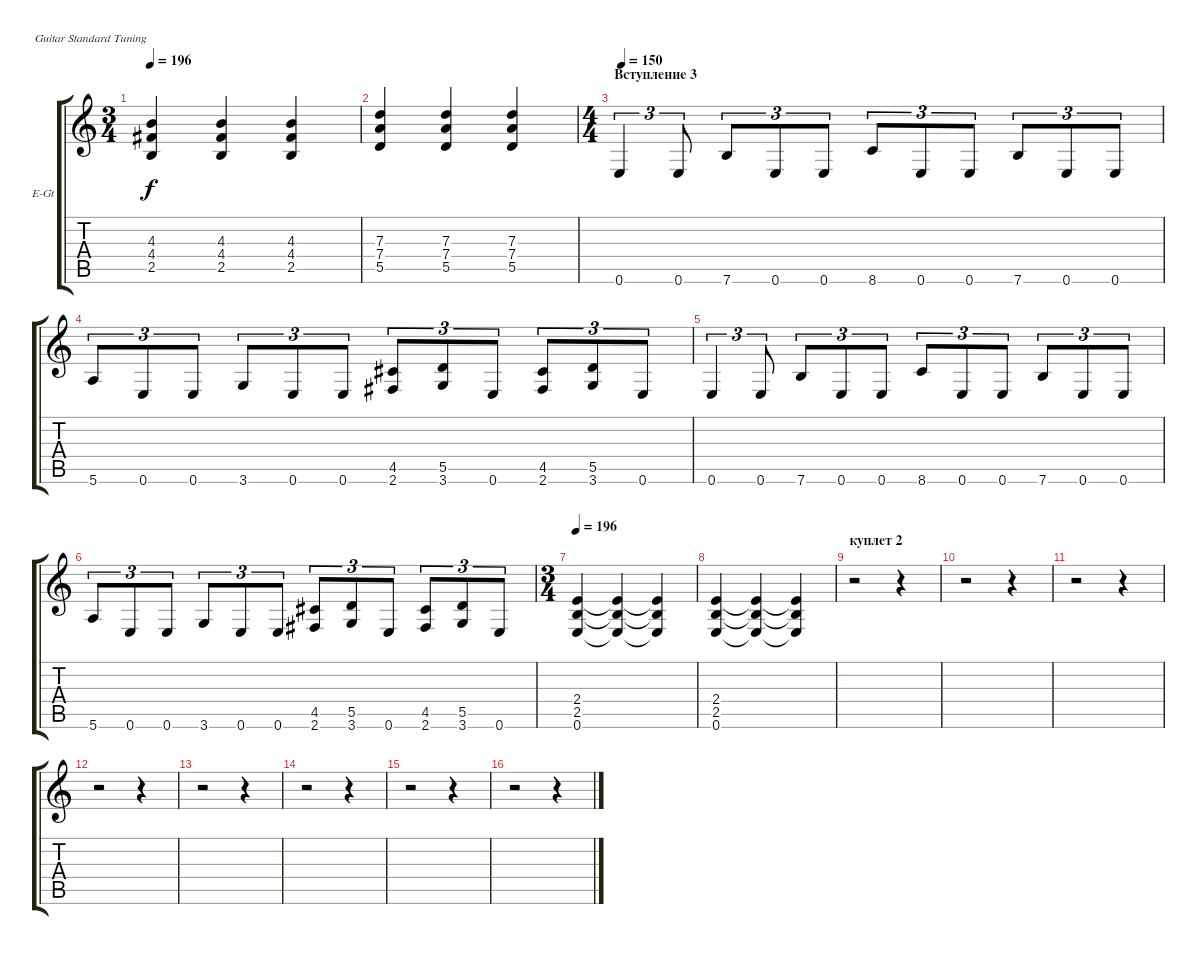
\defaultSystemsLayout 4
\bracketExtendMode groupsimilarinstruments
\firstSystemTrackNameOrientation horizontal
\otherSystemsTrackNameOrientation horizontal
\track ("Tom Thacker" "E-Gt") {instrument distortionguitar}
\staff {score tabs}
\tuning (E4 B3 G3 D3 A2 E2)
\ts (3 4)
\tempo 196
\clef g2
\ks c
(4.3 4.4 2.5).4{dy f} (4.3 4.4 2.5).4 (4.3 4.4 2.5).4 |
(7.3 7.4 5.5).4 (7.3 7.4 5.5).4 (7.3 7.4 5.5).4 |
\ts (4 4)
\section ("" "Вступление 3")
\tempo (150 0.00625)
0.6.4{tu (3 2)} 0.6.8{tu (3 2)} 7.6.8{tu (3 2)} 0.6.8{tu (3 2)} 0.6.8{tu (3 2)} 8.6.8{tu (3 2)} 0.6.8{tu (3 2)} 0.6.8{tu (3 2)} 7.6.8{tu (3 2)} 0.6.8{tu (3 2)} 0.6.8{tu (3 2)} |
5.6.8{tu (3 2)} 0.6.8{tu (3 2)} 0.6.8{tu (3 2)} 3.6.8{tu (3 2)} 0.6.8{tu (3 2)} 0.6.8{tu (3 2)} (4.5 2.6).8{tu (3 2)} (5.5 3.6).8{tu (3 2)} 0.6.8{tu (3 2)} (4.5 2.6).8{tu (3 2)} (5.5 3.6).8{tu (3 2)} 0.6.8{tu (3 2)} |
0.6.4{tu (3 2)} 0.6.8{tu (3 2)} 7.6.8{tu (3 2)} 0.6.8{tu (3 2)} 0.6.8{tu (3 2)} 8.6.8{tu (3 2)} 0.6.8{tu (3 2)} 0.6.8{tu (3 2)} 7.6.8{tu (3 2)} 0.6.8{tu (3 2)} 0.6.8{tu (3 2)} |
5.6.8{tu (3 2)} 0.6.8{tu (3 2)} 0.6.8{tu (3 2)} 3.6.8{tu (3 2)} 0.6.8{tu (3 2)} 0.6.8{tu (3 2)} (4.5 2.6).8{tu (3 2)} (5.5 3.6).8{tu (3 2)} 0.6.8{tu (3 2)} (4.5 2.6).8{tu (3 2)} (5.5 3.6).8{tu (3 2)} 0.6.8{tu (3 2)} |
\ts (3 4)
\tempo 196
(2.4 2.5 0.6).4 (2.4{t} 2.5{t} 0.6{t}).4 (2.4{t} 2.5{t} 0.6{t}).4 |
(2.4 2.5 0.6).4 (2.4{t} 2.5{t} 0.6{t}).4 (2.4{t} 2.5{t} 0.6{t}).4 |
\section ("" "куплет 2")
r.2 r.4 |
r.2 r.4 |
r.2 r.4 |
r.2 r.4 |
r.2 r.4 |
r.2 r.4 |
r.2 r.4 |
r.2 r.4
